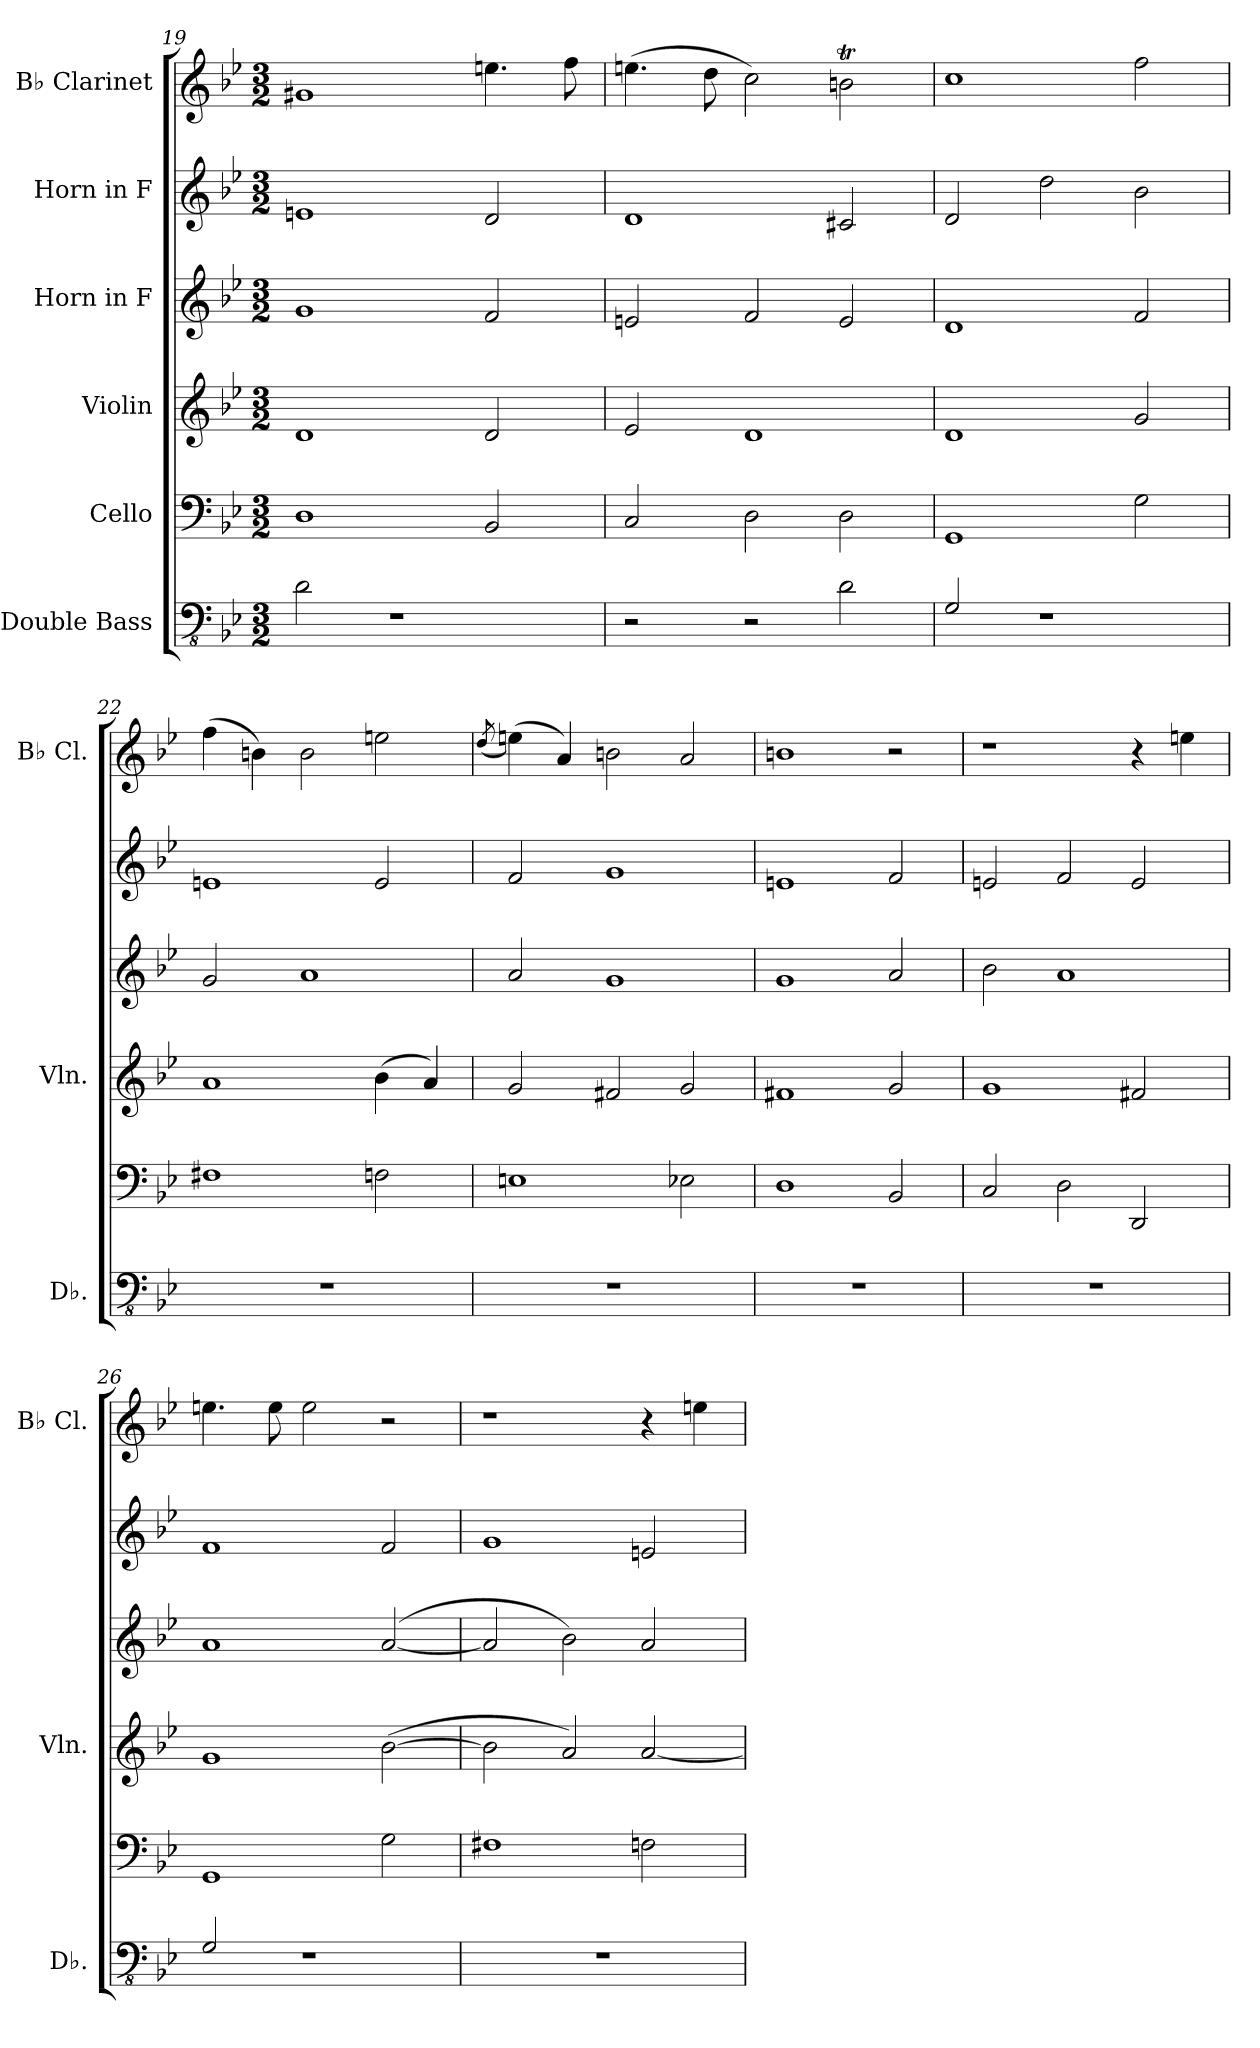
**kern	**kern	**kern	**kern	**kern	**kern
*part6	*part5	*part4	*part3	*part2	*part1
*staff6	*staff5	*staff4	*staff3	*staff2	*staff1
*I"Double Bass	*I"Cello	*I"Violin	*I"Horn in F	*I"Horn in F	*I"B♭ Clarinet
*I'Db.	*	*I'Vln.	*	*	*I'B♭ Cl.
*clefFv4	*clefF4	*clefG2	*clefG2	*clefG2	*clefG2
*ITrd7c12	*	*	*ITrd4c7	*ITrd4c7	*ITrd1c2
*k[b-e-]	*k[b-e-]	*k[b-e-]	*k[b-e-a-]	*k[b-e-a-]	*k[b-e-a-d-]
*M3/2	*M3/2	*M3/2	*M3/2	*M3/2	*M3/2
=19	=19	=19	=19	=19	=19
2DD\	1D	1d	1c	1An	1f#X
1r	.	.	.	.	.
.	2BB-/	2d/	2B-/	2G/	4.ddn\
.	.	.	.	.	8ee-\
=20	=20	=20	=20	=20	=20
2r	2C/	2e-/	2An/	1G	(>4.ddn\
.	.	.	.	.	8cc\
2r	2D\	1d	2B-/	.	2b-\)
2DD\	2D\	.	2A/	2F#X/	2ant\
=21	=21	=21	=21	=21	=21
2GGG/	1GG	1d	1G	2G/	1b-
1r	.	.	.	2g\	.
.	2G\	2g/	2B-/	2e-\	2ee-\
!!LO:LB:g=z
=22	=22	=22	=22	=22	=22
1.r	1F#X	1a	2c/	1An	(4ee-\
.	.	.	.	.	4an\)
.	.	.	1d	.	2a\
.	2Fn\	(4b-\	.	2A/	2ddn\
.	.	4a/)	.	.	.
=23	=23	=23	=23	=23	=23
.	.	.	.	.	(8qcc/
1.r	1En	2g/	2d/	2B-/	(4ddn\)
.	.	.	.	.	4g/)
.	.	2f#X/	1c	1c	2an\
.	2E-X\	2g/	.	.	2g/
=24	=24	=24	=24	=24	=24
1.r	1D	1f#X	1c	1An	1an
.	2BB-/	2g/	2d/	2B-/	2r
=25	=25	=25	=25	=25	=25
1.r	2C/	1g	2e-\	2An/	1r
.	2D\	.	1d	2B-/	.
.	2DD/	2f#X/	.	2A/	4r
.	.	.	.	.	4ddn\
=26	=26	=26	=26	=26	=26
2GGG/	1GG	1g	1d	1B-	4.ddn\
.	.	.	.	.	8dd\
1r	.	.	.	.	2dd\
.	2G\	([2b-\	([2d/	2B-/	2r
=27	=27	=27	=27	=27	=27
1.r	1F#X	2b-\]	2d/]	1c	1r
.	.	2a/)	2e-\)	.	.
.	2Fn\	[2a/	2d/	2An/	4r
.	.	.	.	.	4ddn\
=	=	=	=	=	=
*-	*-	*-	*-	*-	*-
